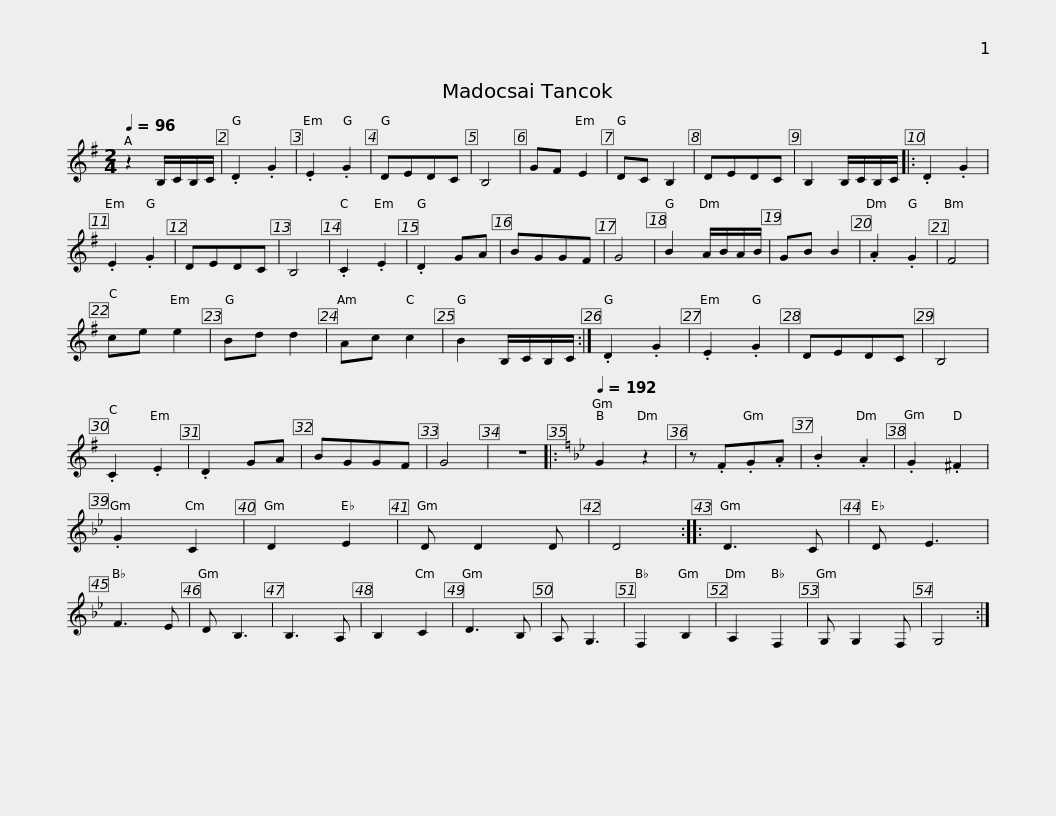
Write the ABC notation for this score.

X:1
L:1/8
Q:1/4=96
M:2/4
I:linebreak $
K:Emin
V:1 treble
V:1
 z2 B,/C/B,/C/ | .D2 .G2 | .E2 .G2 | DEDC | B,4 | %5
 GF E2 | DC B,2 | DEDC | B,2 B,/C/B,/C/ |: .D2 .G2 | %10
 .E2 .G2 |$ DEDC | B,4 | .C2 .E2 | .D2 GA | %15
 BGGF | G4 | B2 A/B/A/B/ | GB B2 | .A2 .G2 | %20
 F4 | ce e2 | Bd d2 | Ac c2 |$ B2 B,/C/B,/C/ :| %25
 .D2 .G2 | .E2 .G2 | DEDC | B,4 | .C2 .E2 | %30
 .D2 GA | BGGF | G4 | z4 |:[K:Gmin][Q:1/4=192] G2 z2 | %35
 z .F.G.A |$ .B2 .A2 | .G2 .^F2 | .G2 C2 | D2 E2 | %40
 D D2 D | D4 :: D3 C | D E3 | F3 E | %45
 D B,3 | B,3 A, | B,2 C2 |$ D3 B, | A, G,3 | %50
 F,2 B,2 | A,2 F,2 | G, G,2 F, | G,4 :| %54
